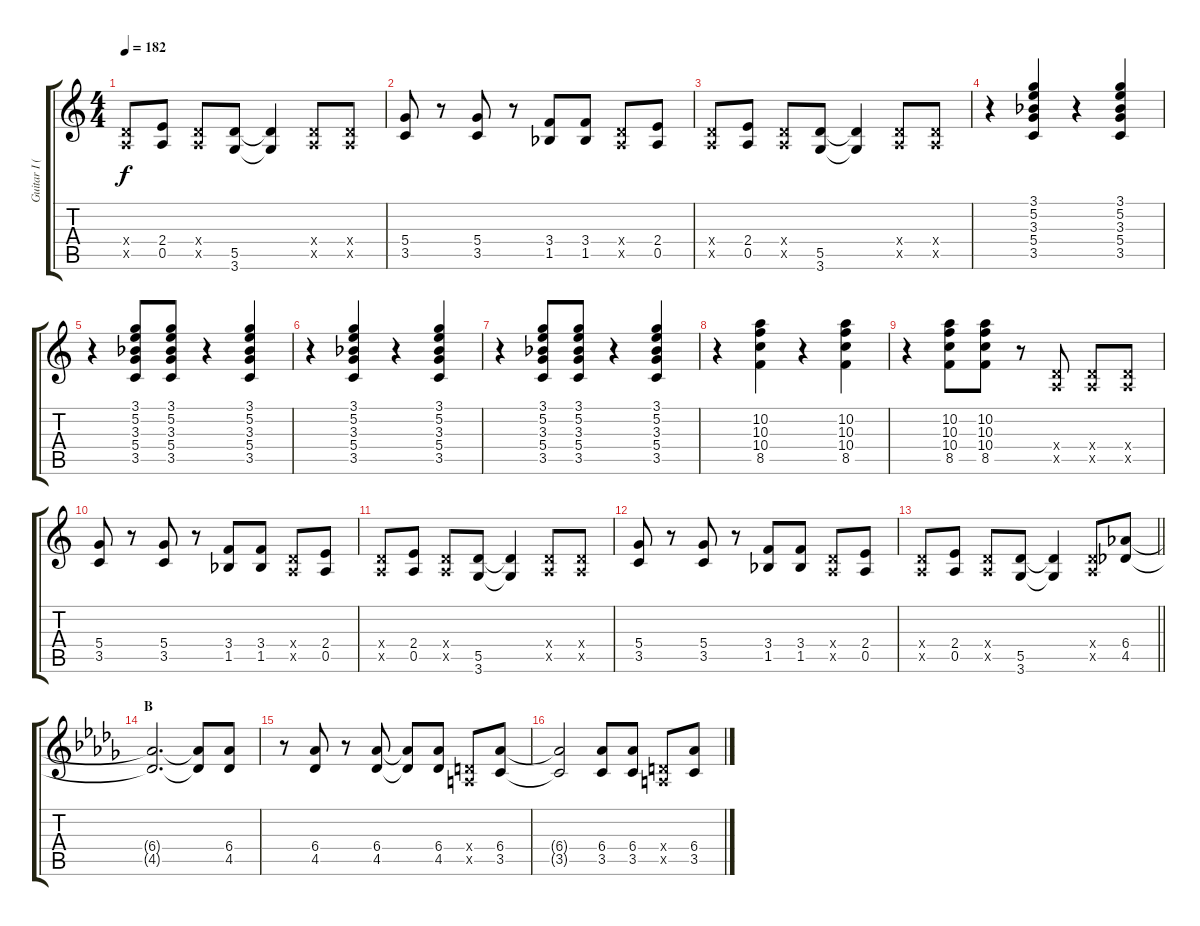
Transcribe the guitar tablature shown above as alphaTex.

\track ("Guitar I (Hirasawa Yui)" "Guitar I (") {instrument overdrivenguitar}
\staff {score tabs}
\tuning (E4 B3 G3 D3 A2 E2) {hide}
\ts (4 4)
\tempo 182
\clef g2
\ks c
(0.4{x} 0.5{x}).8{dy f} (2.4 0.5).8 (0.4{x} 0.5{x}).8 (5.5 3.6).8 (5.5{t} 3.6{t}).4 (0.4{x} 0.5{x}).8 (0.4{x} 0.5{x}).8 |
(5.4 3.5).8 r.8 (5.4 3.5).8 r.8 (3.4 1.5{acc b}).8 (3.4 1.5{acc b}).8 (0.4{x} 0.5{x}).8 (2.4 0.5).8 |
(0.4{x} 0.5{x}).8 (2.4 0.5).8 (0.4{x} 0.5{x}).8 (5.5 3.6).8 (5.5{t} 3.6{t}).4 (0.4{x} 0.5{x}).8 (0.4{x} 0.5{x}).8 |
r.4 (3.1 5.2 3.3{acc b} 5.4 3.5).4 r.4 (3.1 5.2 3.3{acc b} 5.4 3.5).4 |
r.4 (3.1 5.2 3.3{acc b} 5.4 3.5).8 (3.1 5.2 3.3{acc b} 5.4 3.5).8 r.4 (3.1 5.2 3.3{acc b} 5.4 3.5).4 |
r.4 (3.1 5.2 3.3{acc b} 5.4 3.5).4 r.4 (3.1 5.2 3.3{acc b} 5.4 3.5).4 |
r.4 (3.1 5.2 3.3{acc b} 5.4 3.5).8 (3.1 5.2 3.3{acc b} 5.4 3.5).8 r.4 (3.1 5.2 3.3{acc b} 5.4 3.5).4 |
r.4 (10.2 10.3 10.4 8.5).4 r.4 (10.2 10.3 10.4 8.5).4 |
r.4 (10.2 10.3 10.4 8.5).8 (10.2 10.3 10.4 8.5).8 r.8 (0.4{x} 0.5{x}).8 (0.4{x} 0.5{x}).8 (0.4{x} 0.5{x}).8 |
(5.4 3.5).8 r.8 (5.4 3.5).8 r.8 (3.4 1.5{acc b}).8 (3.4 1.5{acc b}).8 (0.4{x} 0.5{x}).8 (2.4 0.5).8 |
(0.4{x} 0.5{x}).8 (2.4 0.5).8 (0.4{x} 0.5{x}).8 (5.5 3.6).8 (5.5{t} 3.6{t}).4 (0.4{x} 0.5{x}).8 (0.4{x} 0.5{x}).8 |
(5.4 3.5).8 r.8 (5.4 3.5).8 r.8 (3.4 1.5{acc b}).8 (3.4 1.5{acc b}).8 (0.4{x} 0.5{x}).8 (2.4 0.5).8 |
\barLineRight lightlight
(0.4{x} 0.5{x}).8 (2.4 0.5).8 (0.4{x} 0.5{x}).8 (5.5 3.6).8 (5.5{t} 3.6{t}).4 (0.4{x} 0.5{x}).8 (6.4{acc b} 4.5{acc b}).8 |
\section ("" "B")
\ks db
(6.4{t} 4.5{t}).2{d} (6.4{t} 4.5{t}).8 (6.4 4.5).8 |
r.8 (6.4 4.5).8 r.8 (6.4 4.5).8 (6.4{t} 4.5{t}).8 (6.4 4.5).8 (0.4{x} 0.5{x}).8 (6.4 3.5).8 |
(6.4{t} 3.5{t}).2 (6.4 3.5).8 (6.4 3.5).8 (0.4{x} 0.5{x}).8 (6.4 3.5).8
